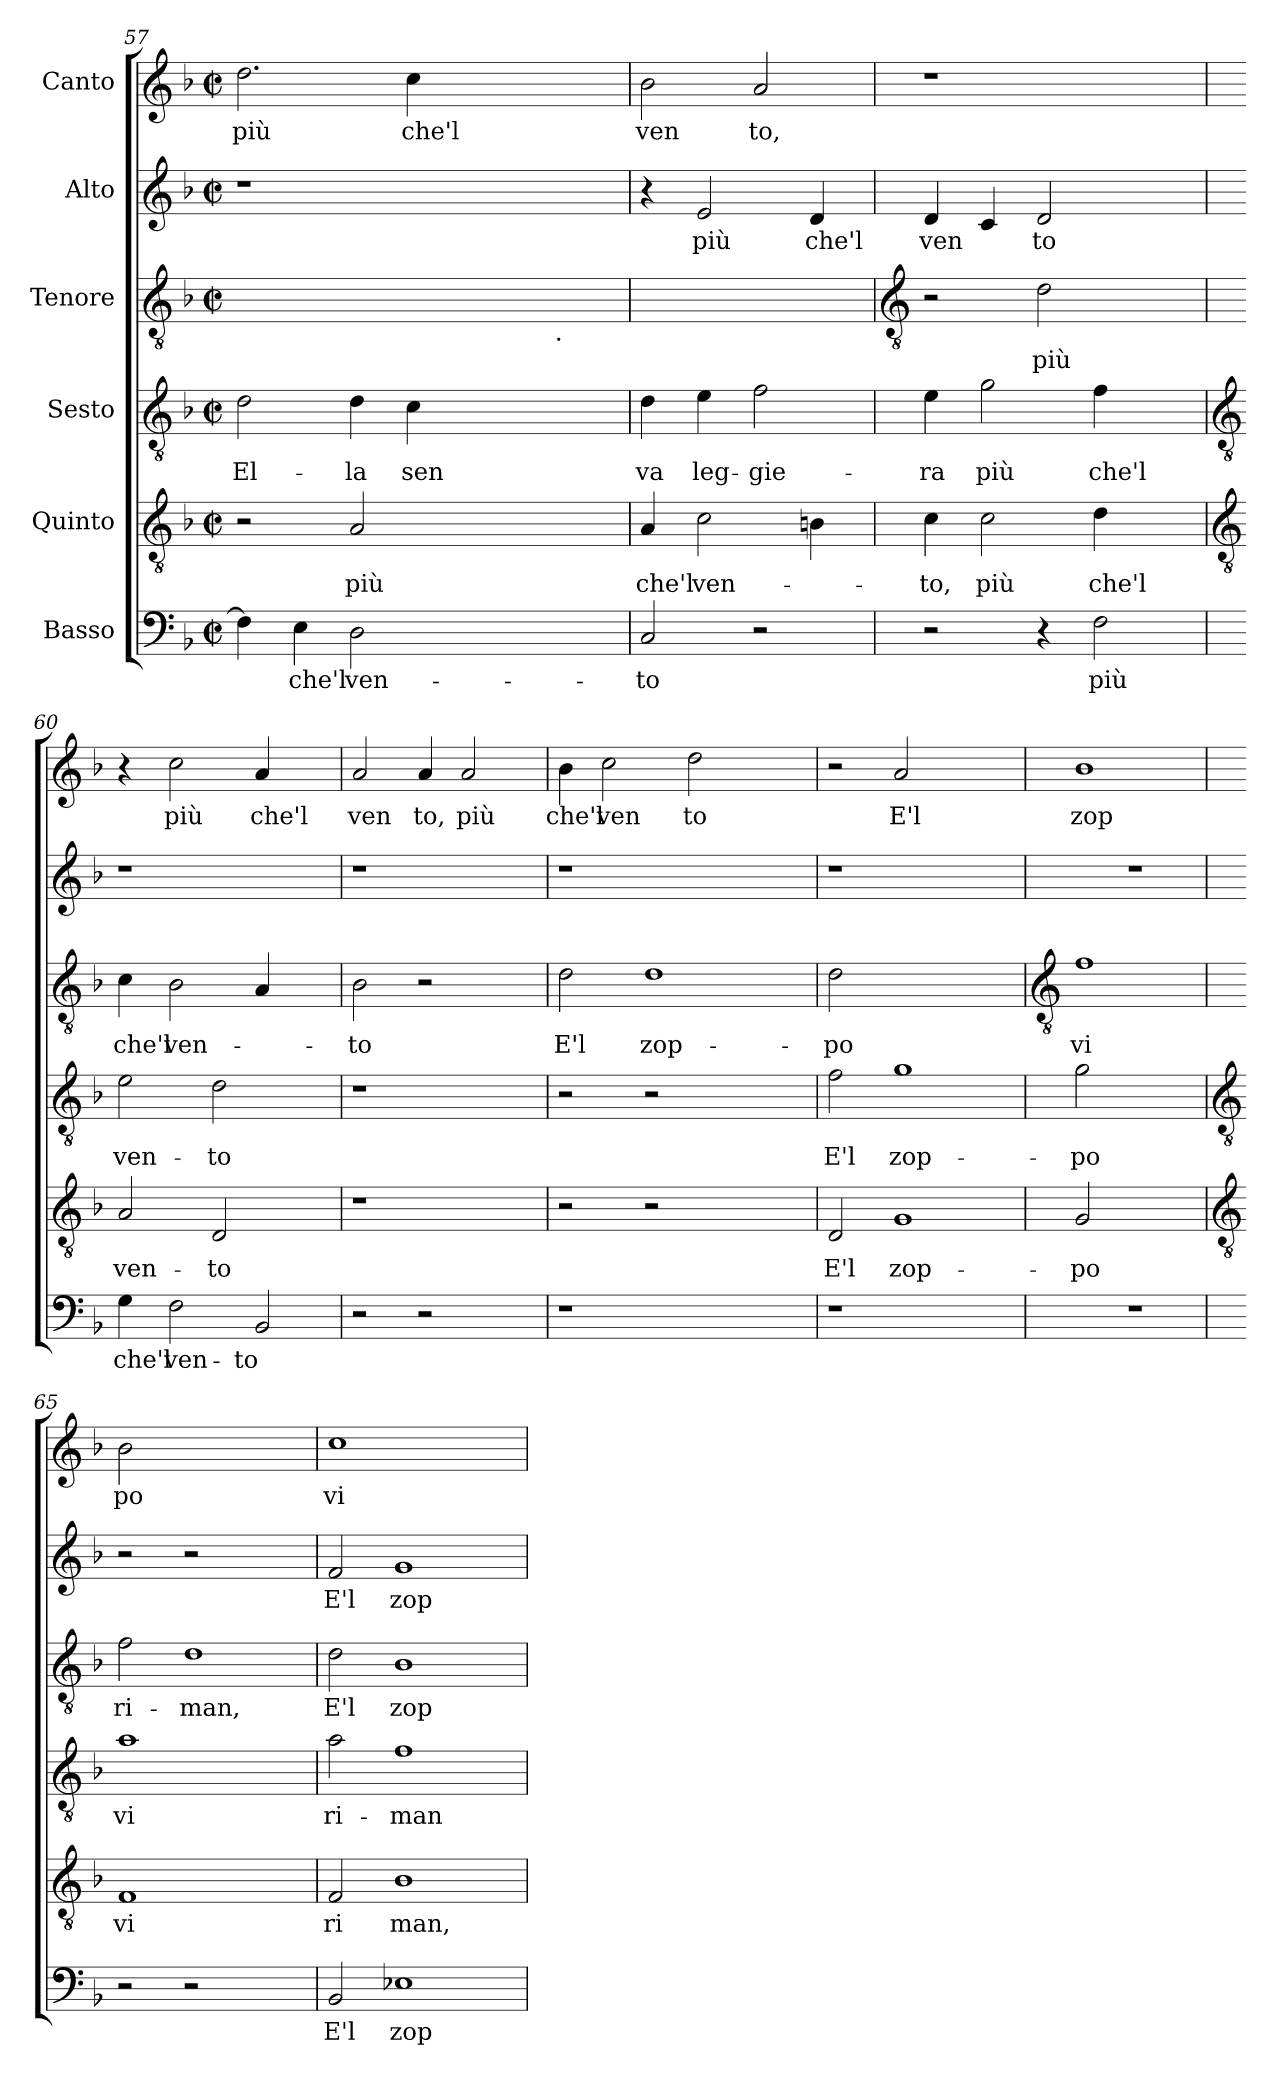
**kern	**text	**kern	**text	**kern	**text	**kern	**text	**kern	**text	**kern	**text
*part6	*part6	*part5	*part5	*part4	*part4	*part3	*part3	*part2	*part2	*part1	*part1
*staff6	*staff6	*staff5	*staff5	*staff4	*staff4	*staff3	*staff3	*staff2	*staff2	*staff1	*staff1
*I"Basso	*	*I"Quinto	*	*I"Sesto	*	*I"Tenore	*	*I"Alto	*	*I"Canto	*
!!LO:LB:g=z
*clefF4	*	*clefGv2	*	*clefGv2	*	*clefGv2	*	*clefG2	*	*clefG2	*
*k[b-]	*	*k[b-]	*	*k[b-]	*	*k[b-]	*	*k[b-]	*	*k[b-]	*
*F:	*	*F:	*	*F:	*	*F:	*	*F:	*	*F:	*
*M2/2	*	*M2/2	*	*M2/2	*	*M2/2	*	*M2/2	*	*M2/2	*
*met(c|)	*	*met(c|)	*	*met(c|)	*	*met(c|)	*	*met(c|)	*	*met(c|)	*
=57	=57	=57	=57	=57	=57	=57	=57	=57	=57	=57	=57
!	!	!	!	!	!LO:LY:b	!	!	!	!	!	!LO:LY:b
4F\]	.	2r	.	2d\	El-	4ryy	.	1r	.	2.dd\	più
!	!LO:LY:b	!	!	!	!	!	!	!	!	!	!
4E\	che'l	.	.	.	.	4ryy	.	.	.	.	.
!	!LO:LY:b	!	!LO:LY:b	!	!LO:LY:b	!	!	!	!	!	!
2D\	ven-	2A/	più	4d\	-la	4ryy	.	.	.	.	.
!	!	!	!	!	!LO:LY:b	!	!	!	!	!	!LO:LY:b
.	.	.	.	4c\	sen	64ryy	.	.	.	4cc\	che'l
.	.	.	.	.	.	64ryy	.	.	.	.	.
.	.	.	.	.	.	64ryy	.	.	.	.	.
.	.	.	.	.	.	64ryy	.	.	.	.	.
.	.	.	.	.	.	64ryy	.	.	.	.	.
.	.	.	.	.	.	64ryy	.	.	.	.	.
.	.	.	.	.	.	64ryy	.	.	.	.	.
.	.	.	.	.	.	64ryy	.	.	.	.	.
.	.	.	.	.	.	64ryy	.	.	.	.	.
.	.	.	.	.	.	64ryy	.	.	.	.	.
.	.	.	.	.	.	64ryy	.	.	.	.	.
.	.	.	.	.	.	64ryy	.	.	.	.	.
.	.	.	.	.	.	64ryy	.	.	.	.	.
.	.	.	.	.	.	64ryy	.	.	.	.	.
!	!	!	!	!	!	!LO:TX:b:t=.	!	!	!	!	!
.	.	.	.	.	.	64ryy	.	.	.	.	.
.	.	.	.	.	.	4ryy	.	.	.	.	.
8...ryy	.	8...ryy	.	8...ryy	.	.	.	8...ryy	.	8...ryy	.
=58	=58	=58	=58	=58	=58	=58	=58	=58	=58	=58	=58
!	!LO:LY:b	!	!LO:LY:b	!	!LO:LY:b	!	!	!	!	!	!LO:LY:b
2C/	-to	4A/	che'l	4d\	va	4ryy	.	4r	.	2b-\	ven
!	!	!	!LO:LY:b	!	!LO:LY:b	!	!	!	!LO:LY:b	!	!
.	.	2c\	ven-	4e\	leg-	4ryy	.	2e/	più	.	.
!	!	!	!	!	!LO:LY:b	!	!	!	!	!	!LO:LY:b
2r	.	.	.	2f\	-gie-	4ryy	.	.	.	2a/	to,
!	!	!	!	!	!	!	!	!	!LO:LY:b	!	!
.	.	4Bn\	.	.	.	64ryy	.	4d/	che'l	.	.
.	.	.	.	.	.	8...ryy	.	.	.	.	.
!!LO:LB:g=z
=59	=59	=59	=59	=59	=59	=59	=59	=59	=59	=59	=59
*	*	*	*	*	*	*clefGv2	*	*	*	*	*
!	!	!	!LO:LY:b	!	!LO:LY:b	!	!	!	!LO:LY:b	!	!
2r	.	4c\	-to,	4e\	-ra	2r	.	4d/	ven	1r	.
!	!	!	!LO:LY:b	!	!LO:LY:b	!	!	!	!	!	!
.	.	2c\	più	2g\	più	.	.	4c/	.	.	.
!	!	!	!	!	!	!	!LO:LY:b	!	!LO:LY:b	!	!
4r	.	.	.	.	.	2d\	più	2d/	to	.	.
!	!LO:LY:b	!	!LO:LY:b	!	!LO:LY:b	!	!	!	!	!	!
2F\	più	4d\	che'l	4f\	che'l	.	.	.	.	.	.
.	.	4ryy	.	4ryy	.	4ryy	.	4ryy	.	4ryy	.
!!LO:LB:g=z
=60	=60	=60	=60	=60	=60	=60	=60	=60	=60	=60	=60
*	*	*clefGv2	*	*clefGv2	*	*	*	*	*	*	*
!	!LO:LY:b	!	!LO:LY:b	!	!LO:LY:b	!	!LO:LY:b	!	!	!	!
4G\	che'l	2A/	ven-	2e\	ven-	4c\	che'l	1r	.	4r	.
!	!LO:LY:b	!	!	!	!	!	!LO:LY:b	!	!	!	!LO:LY:b
2F\	ven-	.	.	.	.	2B-\	ven-	.	.	2cc\	più
!	!	!	!LO:LY:b	!	!LO:LY:b	!	!	!	!	!	!
.	.	2D/	-to	2d\	-to	.	.	.	.	.	.
!	!LO:LY:b	!	!	!	!	!	!	!	!	!	!LO:LY:b
2BB-/	-to	.	.	.	.	4A/	.	.	.	4a/	che'l
.	.	4ryy	.	4ryy	.	4ryy	.	4ryy	.	4ryy	.
!!LO:LB:g=z
=61	=61	=61	=61	=61	=61	=61	=61	=61	=61	=61	=61
!	!	!	!	!	!	!	!LO:LY:b	!	!	!	!LO:LY:b
2r	.	1r	.	1r	.	2B-\	-to	1r	.	2a/	ven
!	!	!	!	!	!	!	!	!	!	!	!LO:LY:b
2r	.	.	.	.	.	2r	.	.	.	4a/	to,
!	!	!	!	!	!	!	!	!	!	!	!LO:LY:b
.	.	.	.	.	.	.	.	.	.	2a/	più
4ryy	.	4ryy	.	4ryy	.	4ryy	.	4ryy	.	.	.
=62	=62	=62	=62	=62	=62	=62	=62	=62	=62	=62	=62
!	!	!	!	!	!	!	!LO:LY:b	!	!	!	!LO:LY:b
1r	.	2r	.	2r	.	2d\	E'l	1r	.	4b-\	che'l
!	!	!	!	!	!	!	!	!	!	!	!LO:LY:b
.	.	.	.	.	.	.	.	.	.	2cc\	ven
!	!	!	!	!	!	!	!LO:LY:b	!	!	!	!
.	.	2r	.	2r	.	1d	zop-	.	.	.	.
!	!	!	!	!	!	!	!	!	!	!	!LO:LY:b
.	.	.	.	.	.	.	.	.	.	2dd\	to
2ryy	.	2ryy	.	2ryy	.	.	.	2ryy	.	.	.
.	.	.	.	.	.	.	.	.	.	4ryy	.
=63	=63	=63	=63	=63	=63	=63	=63	=63	=63	=63	=63
!	!	!	!LO:LY:b	!	!LO:LY:b	!	!LO:LY:b	!	!	!	!
1r	.	2D/	E'l	2f\	E'l	2d\	-po	1r	.	2r	.
!	!	!	!LO:LY:b	!	!LO:LY:b	!	!	!	!	!	!LO:LY:b
.	.	1G	zop-	1g	zop-	1ryy	.	.	.	2a/	E'l
2ryy	.	.	.	.	.	.	.	2ryy	.	2ryy	.
!!LO:LB:g=z
=64	=64	=64	=64	=64	=64	=64	=64	=64	=64	=64	=64
*	*	*	*	*	*	*clefGv2	*	*	*	*	*
!	!	!	!LO:LY:b	!	!LO:LY:b	!	!LO:LY:b	!	!	!	!LO:LY:b
1r	.	2G/	-po	2g\	-po	1f	vi	1r	.	1b-	zop
.	.	2ryy	.	2ryy	.	.	.	.	.	.	.
!!LO:LB:g=z
=65	=65	=65	=65	=65	=65	=65	=65	=65	=65	=65	=65
*	*	*clefGv2	*	*clefGv2	*	*	*	*	*	*	*
!	!	!	!LO:LY:b	!	!LO:LY:b	!	!LO:LY:b	!	!	!	!LO:LY:b
2r	.	1F	vi	1a	vi	2f\	ri-	2r	.	2b-\	po
!	!	!	!	!	!	!	!LO:LY:b	!	!	!	!
2r	.	.	.	.	.	1d	-man,	2r	.	1ryy	.
2ryy	.	2ryy	.	2ryy	.	.	.	2ryy	.	.	.
!!LO:LB:g=z
=66	=66	=66	=66	=66	=66	=66	=66	=66	=66	=66	=66
!	!LO:LY:b	!	!LO:LY:b	!	!LO:LY:b	!	!LO:LY:b	!	!LO:LY:b	!	!LO:LY:b
2BB-/	E'l	2F/	ri	2a\	ri-	2d\	E'l	2f/	E'l	1cc	vi
!	!LO:LY:b	!	!LO:LY:b	!	!LO:LY:b	!	!LO:LY:b	!	!LO:LY:b	!	!
1E-X	zop-	1B-	man,	1f	-man	1B-	zop-	1g	zop-	.	.
.	.	.	.	.	.	.	.	.	.	2ryy	.
=	=	=	=	=	=	=	=	=	=	=	=
*-	*-	*-	*-	*-	*-	*-	*-	*-	*-	*-	*-
